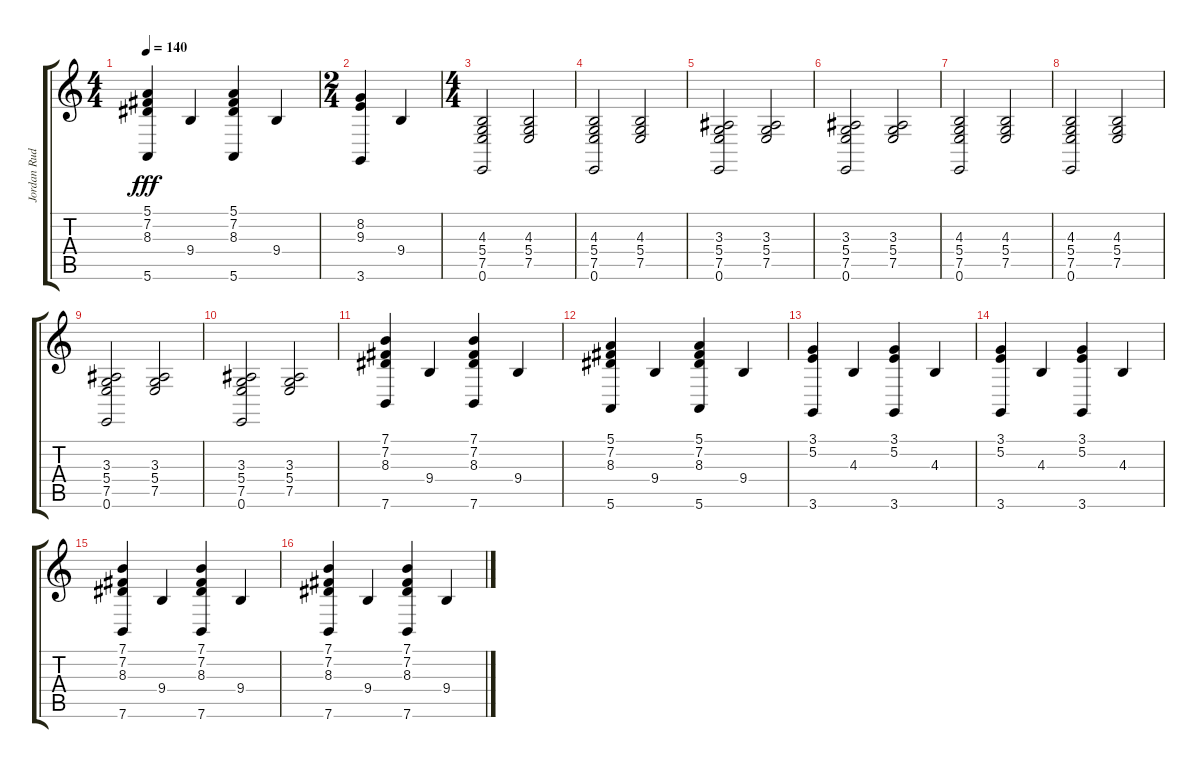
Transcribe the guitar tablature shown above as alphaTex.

\track ("Jordan Rudess Piano" "Jordan Rud") {instrument acousticgrandpiano}
\staff {score tabs}
\tuning (E4 B3 G3 D3 A2 E2) {hide}
\ts (4 4)
\tempo 140
\clef g2
\ks c
(5.1 7.2 8.3 5.6).4{dy fff} 9.4.4 (5.1 7.2 8.3 5.6).4 9.4.4 |
\ts (2 4)
(8.2 9.3 3.6).4 9.4.4 |
\ts (4 4)
(4.3 5.4 7.5 0.6).2 (4.3 5.4 7.5).2 |
(4.3 5.4 7.5 0.6).2 (4.3 5.4 7.5).2 |
(3.3 5.4 7.5 0.6).2 (3.3 5.4 7.5).2 |
(3.3 5.4 7.5 0.6).2 (3.3 5.4 7.5).2 |
(4.3 5.4 7.5 0.6).2 (4.3 5.4 7.5).2 |
(4.3 5.4 7.5 0.6).2 (4.3 5.4 7.5).2 |
(3.3 5.4 7.5 0.6).2 (3.3 5.4 7.5).2 |
(3.3 5.4 7.5 0.6).2 (3.3 5.4 7.5).2 |
(7.1 7.2 8.3 7.6).4 9.4.4 (7.1 7.2 8.3 7.6).4 9.4.4 |
(5.1 7.2 8.3 5.6).4 9.4.4 (5.1 7.2 8.3 5.6).4 9.4.4 |
(3.1 5.2 3.6).4 4.3.4 (3.1 5.2 3.6).4 4.3.4 |
(3.1 5.2 3.6).4 4.3.4 (3.1 5.2 3.6).4 4.3.4 |
(7.1 7.2 8.3 7.6).4 9.4.4 (7.1 7.2 8.3 7.6).4 9.4.4 |
(7.1 7.2 8.3 7.6).4 9.4.4 (7.1 7.2 8.3 7.6).4 9.4.4
